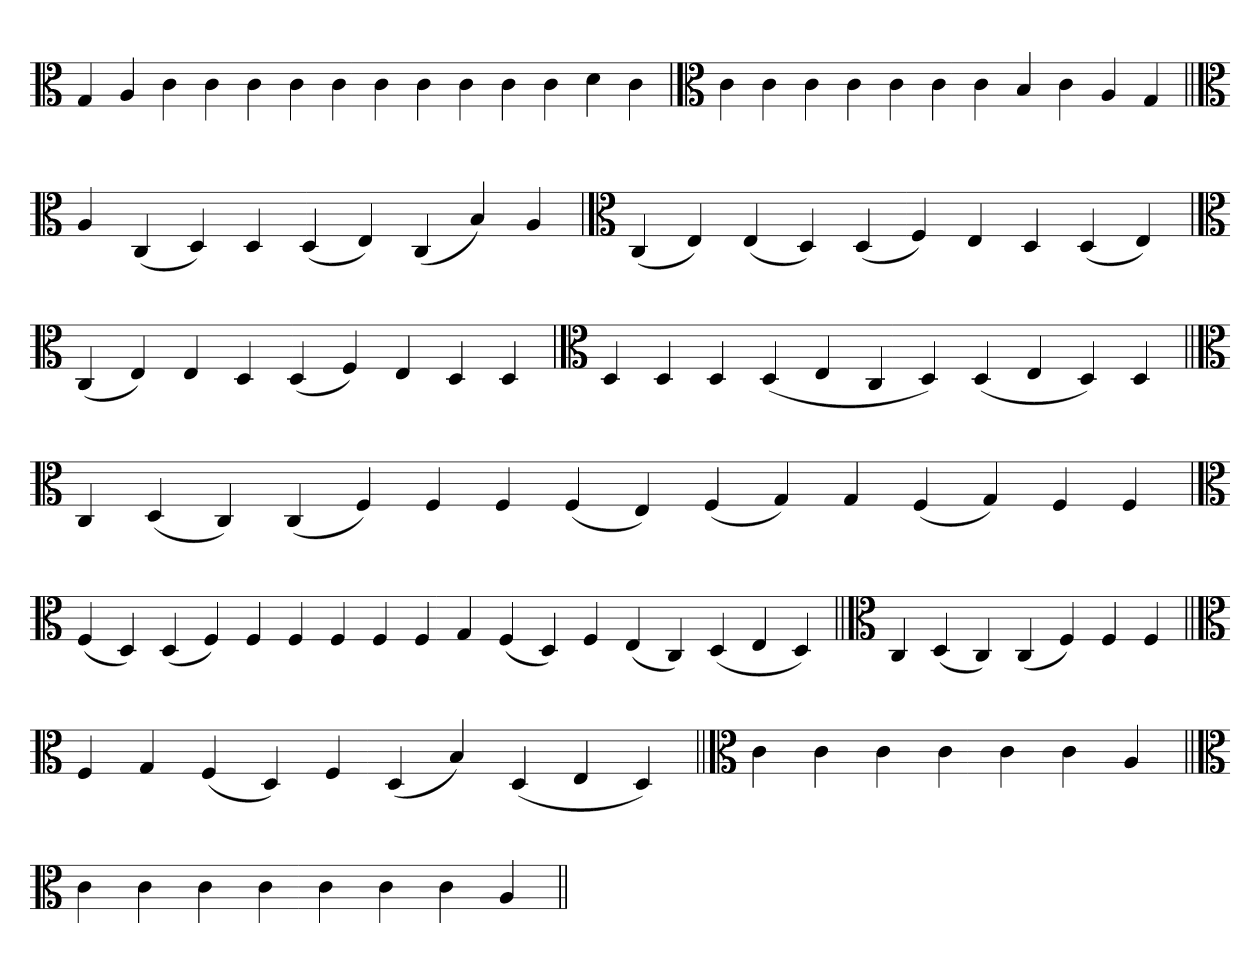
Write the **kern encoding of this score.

**kern
*part1
*staff1
*clefC3
=
4G
4A
4c
4c
4c
4c
4c
4c
4c
4c
4c
4c
4d
4c
=
*clefC3
4c
4c
4c
4c
4c
4c
4c
4B
4c
4A
4G
=||
*clefC3
4A
(4C
4D)
4D
(4D
4E)
(4C
4B)
4A
=`
*clefC3
(4C
4E)
(4E
4D)
(4D
4F)
4E
4D
(4D
4E)
='
*clefC3
(4C
4E)
4E
4D
(4D
4F)
4E
4D
4D
=`
*clefC3
4D
4D
4D
(4D
4E
4C
4D)
(4D
4E
4D)
4D
=||
*clefC3
4C
(4D
4C)
(4C
4F)
4F
4F
(4F
4E)
(4F
4G)
4G
(4F
4G)
4F
4F
=
*clefC3
(4F
4D)
(4D
4F)
4F
4F
4F
4F
4F
4G
(4F
4D)
4F
(4E
4C)
(4D
4E
4D)
=||
*clefC3
4C
(4D
4C)
(4C
4F)
4F
4F
=||
*clefC3
4F
4G
(4F
4D)
4F
(4D
4B)
(4D
4E
4D)
=||
*clefC3
4c
4c
4c
4c
4c
4c
4A
=||
*clefC3
4c
4c
4c
4c
4c
4c
4c
4A
=||
*-
